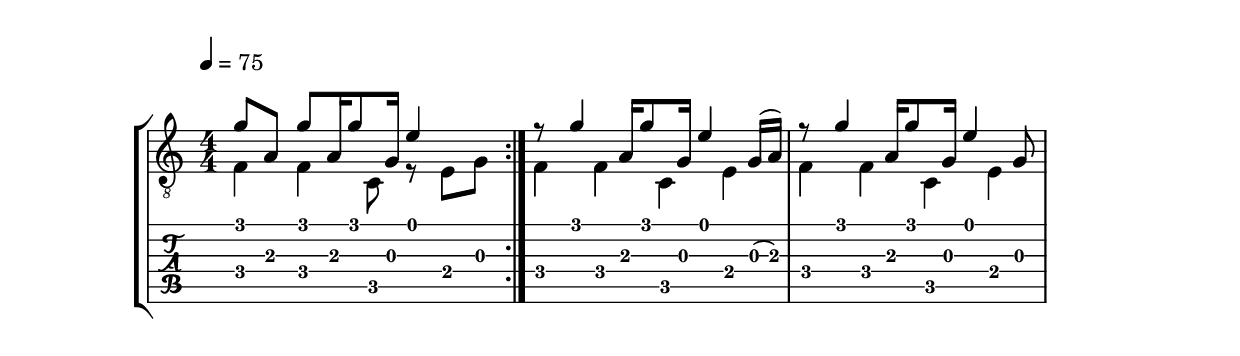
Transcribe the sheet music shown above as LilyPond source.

\version "2.12.3"
\include "english.ly"

\header { }

tBarIntro = { <g'\1>8 <a\3>8 <g'\1>8 <a\3>16 <g'\1>8 <g\3>16 <e'\1>4 \skip 8 }
bBarIntro = { <f\4>4 <f\4>4 <c\5>8 r8 <e\4>8 <g\3>8  }

tBarRiffA = { r8 <g'\1>4 <a\3>16 <g'\1>8 <g\3>16 <e'\1>4 <g\3>16( <a\3>16) }
bBarRiffA = { <f\4>4 <f\4>4 <c\5>4 <e\4>4  }

tBarRiffB = { r8 <g'\1>4 <a\3>16 <g'\1>8 <g\3>16 <e'\1>4 <g\3>8 }
bBarRiffB = { <f\4>4 <f\4>4 <c\5>4 <e\4>4  }

tIntro = { \repeat volta 4 { \tBarIntro } }
tVerse = { \tBarRiffA \tBarRiffB }

bIntro = { \repeat volta 4 { \bBarIntro } }
bVerse = { \bBarRiffA \bBarRiffB }

treble = {
  \transposition d''
  \tIntro
  \tVerse
}

bass = {
  \transposition d'
  \bIntro
  \bVerse
}

\score {
  \new StaffGroup <<
    \new Staff <<
      \tempo 4 = 75
      \clef "treble_8"
      \new Voice {
        \voiceOne
        \treble
      }
      \new Voice {
        \voiceTwo
        \bass
      }
    >>

    \new TabStaff <<
      \new TabVoice {
        \slurUp
        \treble
      }
      \new TabVoice {
        \slurUp
        \bass
      }
    >>
  >>

  \layout {
    \context { \Staff
      \override TimeSignature #'style = #'numbered
      \override StringNumber #'transparent = ##t
    }
    \context { \TabStaff
      \override TimeSignature #'style = #'numbered
    }
    \context { \TabVoice
      \remove Dots_engraver
      \remove Stem_engraver
      \remove Rest_engraver
    }
  }
}

showLastLength = R1*2 % Enable to play only last two measures
\score {
  \new Staff \with {midiInstrument = #"acoustic guitar (nylon)"} <<
    \tempo 4 = 75
    \clef "treble_8"

    \new Voice {
      \unfoldRepeats {
        \treble
      }
    }
    \new Voice {
      \unfoldRepeats {
        \bass
      }
    }
  >>

  \midi {}
}
